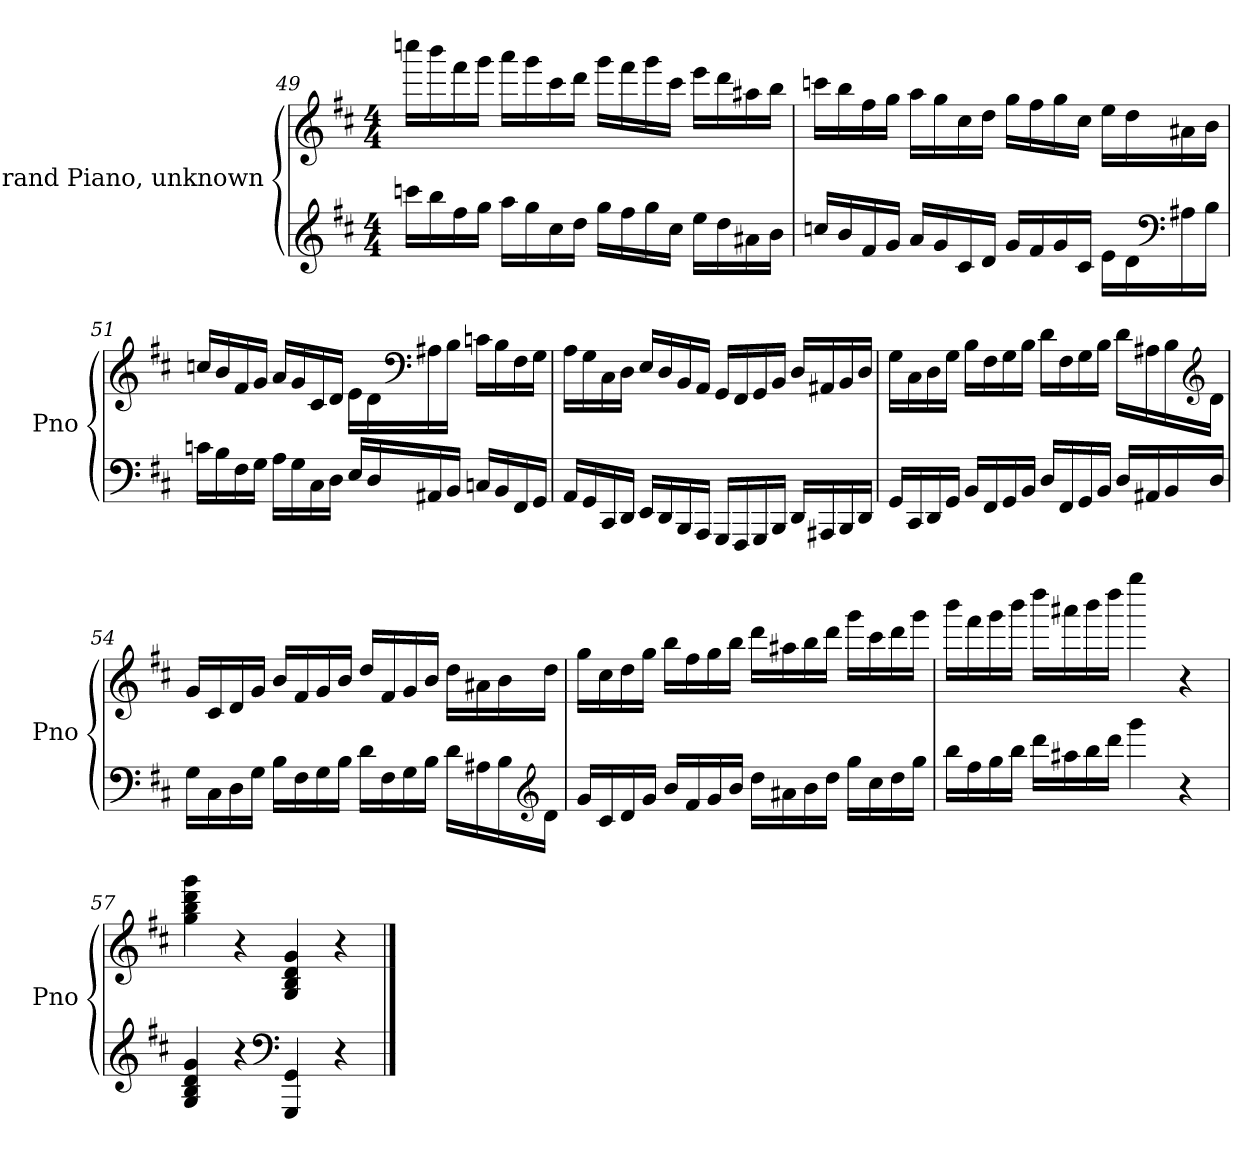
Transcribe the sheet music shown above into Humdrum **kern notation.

**kern	**kern
*part1	*part1
*staff2	*staff1
*I"Grand Piano, unknown	*
*I'Pno	*
!!LO:LB:g=z
*clefG2	*clefG2
*k[f#c#]	*k[f#c#]
*M4/4	*M4/4
=49	=49
16cccn\LL	16ccccn\LL
16bb\	16bbb\
16ff#\	16fff#\
16gg\JJ	16ggg\JJ
16aa\LL	16aaa\LL
16gg\	16ggg\
16cc#\	16ccc#\
16dd\JJ	16ddd\JJ
16gg\LL	16ggg\LL
16ff#\	16fff#\
16gg\	16ggg\
16cc#\JJ	16ccc#\JJ
16ee\LL	16eee\LL
16dd\	16ddd\
16a#X\	16aa#X\
16b\JJ	16bb\JJ
=50	=50
16ccn/LL	16cccn\LL
16b/	16bb\
16f#/	16ff#\
16g/JJ	16gg\JJ
16a/LL	16aa\LL
16g/	16gg\
16c#/	16cc#\
16d/JJ	16dd\JJ
16g/LL	16gg\LL
16f#/	16ff#\
16g/	16gg\
16c#/JJ	16cc#\JJ
16e\LL	16ee\LL
16d\	16dd\
*clefF4	*
16A#X\	16a#X\
16B\JJ	16b\JJ
!!LO:LB:g=z
=51	=51
16cn\LL	16ccn/LL
16B\	16b/
16F#\	16f#/
16G\JJ	16g/JJ
16A\LL	16a/LL
16G\	16g/
16C#\	16c#/
16D\JJ	16d/JJ
16E/LL	16e\LL
16D/	16d\
*	*clefF4
16AA#X/	16A#X\
16BB/JJ	16B\JJ
16Cn/LL	16cn\LL
16BB/	16B\
16FF#/	16F#\
16GG/JJ	16G\JJ
=52	=52
16AA/LL	16A\LL
16GG/	16G\
16CC#/	16C#\
16DD/JJ	16D\JJ
16EE/LL	16E/LL
16DD/	16D/
16BBB/	16BB/
16AAA/JJ	16AA/JJ
16GGG/LL	16GG/LL
16FFF#/	16FF#/
16GGG/	16GG/
16BBB/JJ	16BB/JJ
16DD/LL	16D/LL
16AAA#X/	16AA#X/
16BBB/	16BB/
16DD/JJ	16D/JJ
!!LO:LB:g=z
=53	=53
16GG/LL	16G\LL
16CC#/	16C#\
16DD/	16D\
16GG/JJ	16G\JJ
16BB/LL	16B\LL
16FF#/	16F#\
16GG/	16G\
16BB/JJ	16B\JJ
16D/LL	16d\LL
16FF#/	16F#\
16GG/	16G\
16BB/JJ	16B\JJ
16D/LL	16d\LL
16AA#X/	16A#X\
16BB/	16B\
*	*clefG2
16D/JJ	16d\JJ
=54	=54
16G\LL	16g/LL
16C#\	16c#/
16D\	16d/
16G\JJ	16g/JJ
16B\LL	16b/LL
16F#\	16f#/
16G\	16g/
16B\JJ	16b/JJ
16d\LL	16dd/LL
16F#\	16f#/
16G\	16g/
16B\JJ	16b/JJ
16d\LL	16dd\LL
16A#X\	16a#X\
16B\	16b\
*clefG2	*
16d\JJ	16dd\JJ
!!LO:LB:g=z
=55	=55
16g/LL	16gg\LL
16c#/	16cc#\
16d/	16dd\
16g/JJ	16gg\JJ
16b/LL	16bb\LL
16f#/	16ff#\
16g/	16gg\
16b/JJ	16bb\JJ
16dd\LL	16ddd\LL
16a#X\	16aa#X\
16b\	16bb\
16dd\JJ	16ddd\JJ
16gg\LL	16ggg\LL
16cc#\	16ccc#\
16dd\	16ddd\
16gg\JJ	16ggg\JJ
=56	=56
16bb\LL	16bbb\LL
16ff#\	16fff#\
16gg\	16ggg\
16bb\JJ	16bbb\JJ
16ddd\LL	16dddd\LL
16aa#X\	16aaa#X\
16bb\	16bbb\
16ddd\JJ	16dddd\JJ
4ggg\	4gggg\
4r	4r
=57	=57
4G/ 4B/ 4d/ 4g/	4gg\ 4bb\ 4ddd\ 4ggg\
4r	4r
*clefF4	*
4GGG/ 4GG/	4G/ 4B/ 4d/ 4g/
4r	4r
==	==
*-	*-
